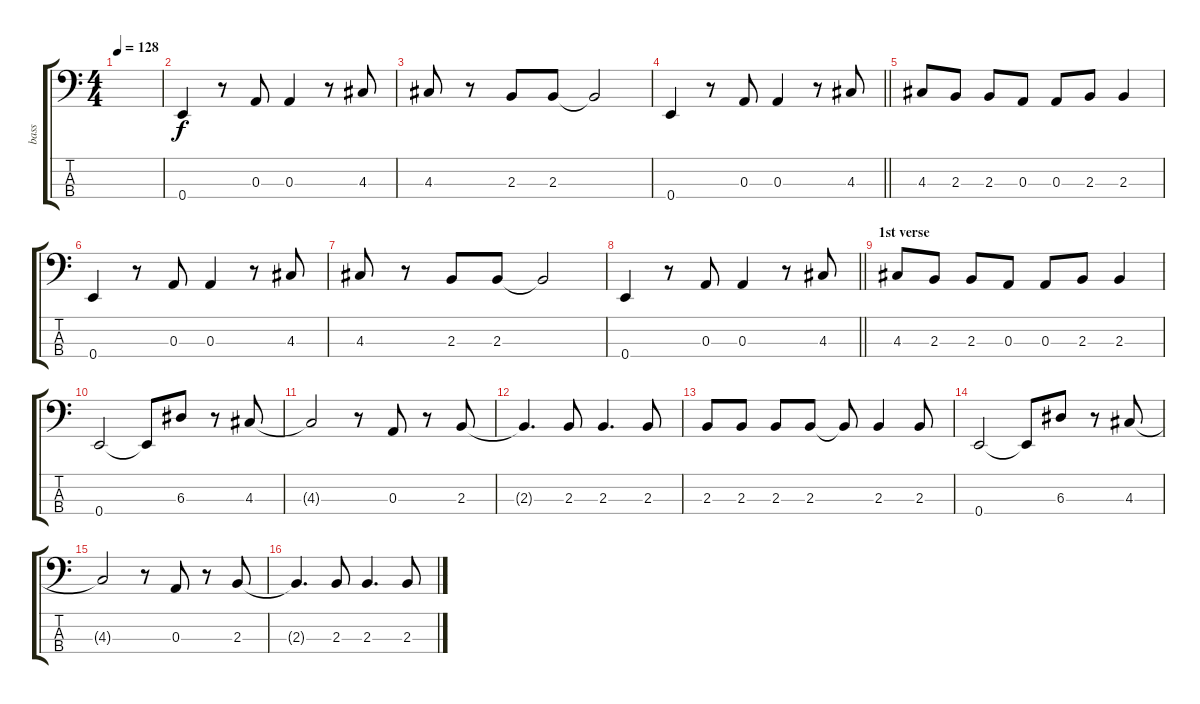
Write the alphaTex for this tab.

\track ("bass" "bass") {instrument electricbasspick}
\staff {score tabs}
\tuning (G2 D2 A1 E1) {hide}
\ts (4 4)
\tempo 128
\clef f4
\ks c
|
0.4.4 r.8 0.3.8 0.3.4 r.8 4.3.8 |
4.3.8 r.8 2.3.8 2.3.8 2.3{t}.2 |
\barLineRight lightlight
0.4.4 r.8 0.3.8 0.3.4 r.8 4.3.8 |
4.3.8 2.3.8 2.3.8 0.3.8 0.3.8 2.3.8 2.3.4 |
0.4.4 r.8 0.3.8 0.3.4 r.8 4.3.8 |
4.3.8 r.8 2.3.8 2.3.8 2.3{t}.2 |
\barLineRight lightlight
0.4.4 r.8 0.3.8 0.3.4 r.8 4.3.8 |
\section ("" "1st verse")
4.3.8 2.3.8 2.3.8 0.3.8 0.3.8 2.3.8 2.3.4 |
0.4.2 0.4{t}.8 6.3.8 r.8 4.3.8 |
4.3{t}.2 r.8 0.3.8 r.8 2.3.8 |
2.3{t}.4{d} 2.3.8 2.3.4{d} 2.3.8 |
2.3.8 2.3.8 2.3.8 2.3.8 2.3{t}.8 2.3.4 2.3.8 |
0.4.2 0.4{t}.8 6.3.8 r.8 4.3.8 |
4.3{t}.2 r.8 0.3.8 r.8 2.3.8 |
2.3{t}.4{d} 2.3.8 2.3.4{d} 2.3.8
